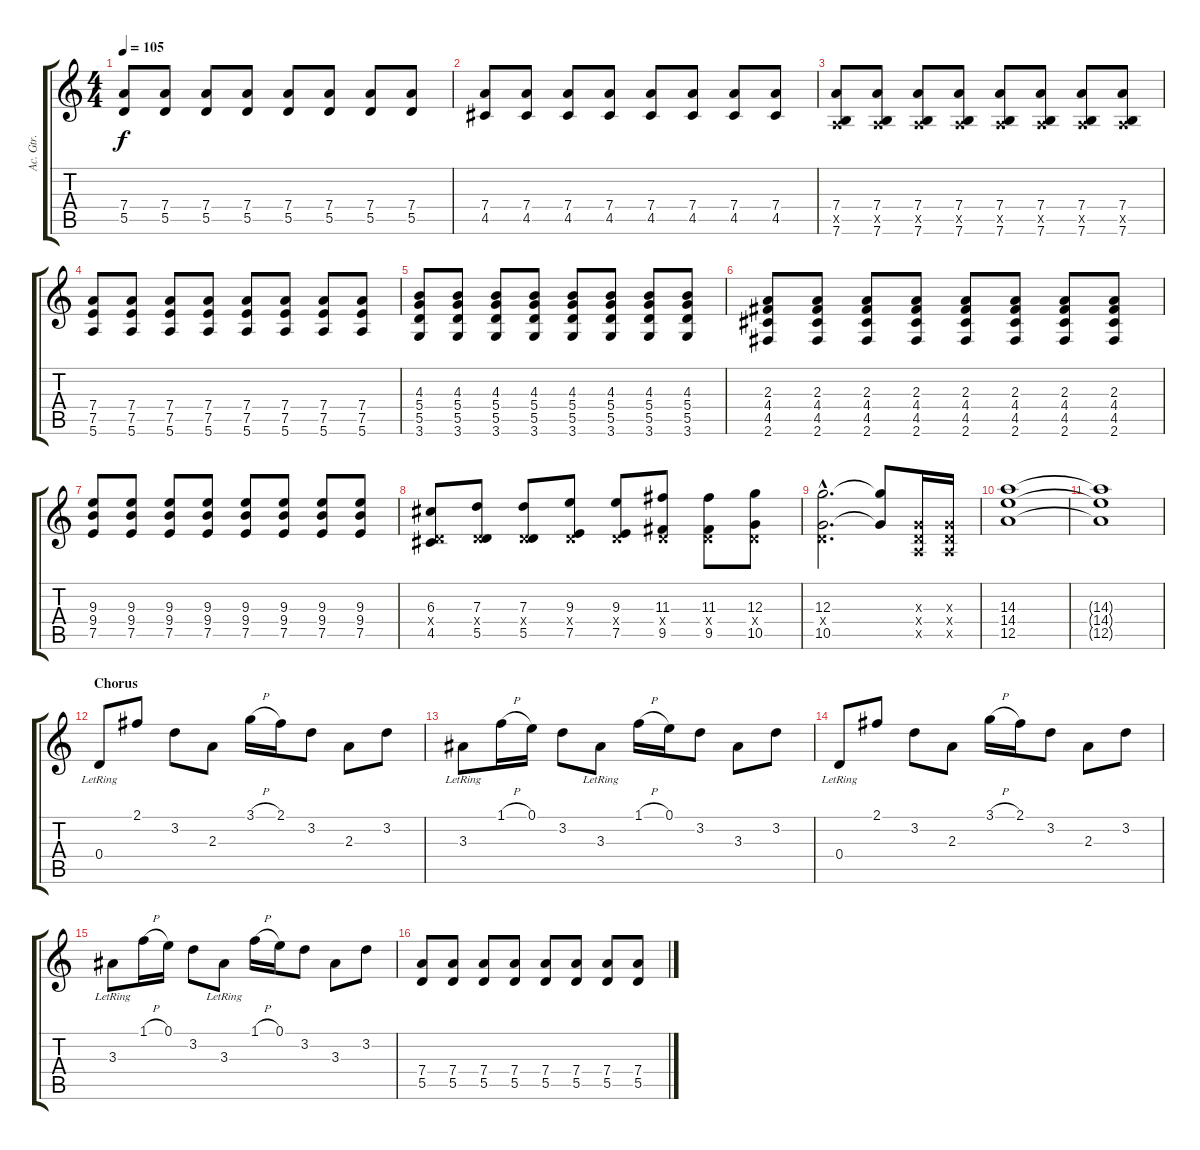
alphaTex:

\track ("Ac. Gtr." "Ac. Gtr.") {instrument acousticguitarsteel}
\staff {score tabs}
\tuning (E4 B3 G3 D3 A2 E2) {hide}
\ts (4 4)
\tempo 105
\clef g2
\ks c
(7.4 5.5).8{dy f} (7.4 5.5).8 (7.4 5.5).8 (7.4 5.5).8 (7.4 5.5).8 (7.4 5.5).8 (7.4 5.5).8 (7.4 5.5).8 |
(7.4 4.5).8 (7.4 4.5).8 (7.4 4.5).8 (7.4 4.5).8 (7.4 4.5).8 (7.4 4.5).8 (7.4 4.5).8 (7.4 4.5).8 |
(7.4 0.5{x} 7.6).8 (7.4 0.5{x} 7.6).8 (7.4 0.5{x} 7.6).8 (7.4 0.5{x} 7.6).8 (7.4 0.5{x} 7.6).8 (7.4 0.5{x} 7.6).8 (7.4 0.5{x} 7.6).8 (7.4 0.5{x} 7.6).8 |
(7.4 7.5 5.6).8 (7.4 7.5 5.6).8 (7.4 7.5 5.6).8 (7.4 7.5 5.6).8 (7.4 7.5 5.6).8 (7.4 7.5 5.6).8 (7.4 7.5 5.6).8 (7.4 7.5 5.6).8 |
(4.3 5.4 5.5 3.6).8 (4.3 5.4 5.5 3.6).8 (4.3 5.4 5.5 3.6).8 (4.3 5.4 5.5 3.6).8 (4.3 5.4 5.5 3.6).8 (4.3 5.4 5.5 3.6).8 (4.3 5.4 5.5 3.6).8 (4.3 5.4 5.5 3.6).8 |
(2.3 4.4 4.5 2.6).8 (2.3 4.4 4.5 2.6).8 (2.3 4.4 4.5 2.6).8 (2.3 4.4 4.5 2.6).8 (2.3 4.4 4.5 2.6).8 (2.3 4.4 4.5 2.6).8 (2.3 4.4 4.5 2.6).8 (2.3 4.4 4.5 2.6).8 |
(9.3 9.4 7.5).8 (9.3 9.4 7.5).8 (9.3 9.4 7.5).8 (9.3 9.4 7.5).8 (9.3 9.4 7.5).8 (9.3 9.4 7.5).8 (9.3 9.4 7.5).8 (9.3 9.4 7.5).8 |
(6.3 0.4{x} 4.5).8 (7.3 0.4{x} 5.5).8 (7.3 0.4{x} 5.5).8 (9.3 0.4{x} 7.5).8 (9.3 0.4{x} 7.5).8 (11.3 0.4{x} 9.5).8 (11.3 0.4{x} 9.5).8 (12.3 0.4{x} 10.5).8 |
(12.3{hac} 0.4{hac x} 10.5{hac}).2{d} (12.3{t} 10.5{t}).8 (0.3{x} 0.4{x} 0.5{x}).16 (0.3{x} 0.4{x} 0.5{x}).16 |
(14.3 14.4 12.5).1 |
(14.3{t} 14.4{t} 12.5{t}).1 |
\section ("" "Chorus")
0.4{lr}.8 2.1.8 3.2.8 2.3.8 3.1{h}.16 2.1.16 3.2.8 2.3.8 3.2.8 |
3.3{lr}.8 1.1{h}.16 0.1.16 3.2.8 3.3{lr}.8 1.1{h}.16 0.1.16 3.2.8 3.3.8 3.2.8 |
0.4{lr}.8 2.1.8 3.2.8 2.3.8 3.1{h}.16 2.1.16 3.2.8 2.3.8 3.2.8 |
3.3{lr}.8 1.1{h}.16 0.1.16 3.2.8 3.3{lr}.8 1.1{h}.16 0.1.16 3.2.8 3.3.8 3.2.8 |
(7.4 5.5).8 (7.4 5.5).8 (7.4 5.5).8 (7.4 5.5).8 (7.4 5.5).8 (7.4 5.5).8 (7.4 5.5).8 (7.4 5.5).8
